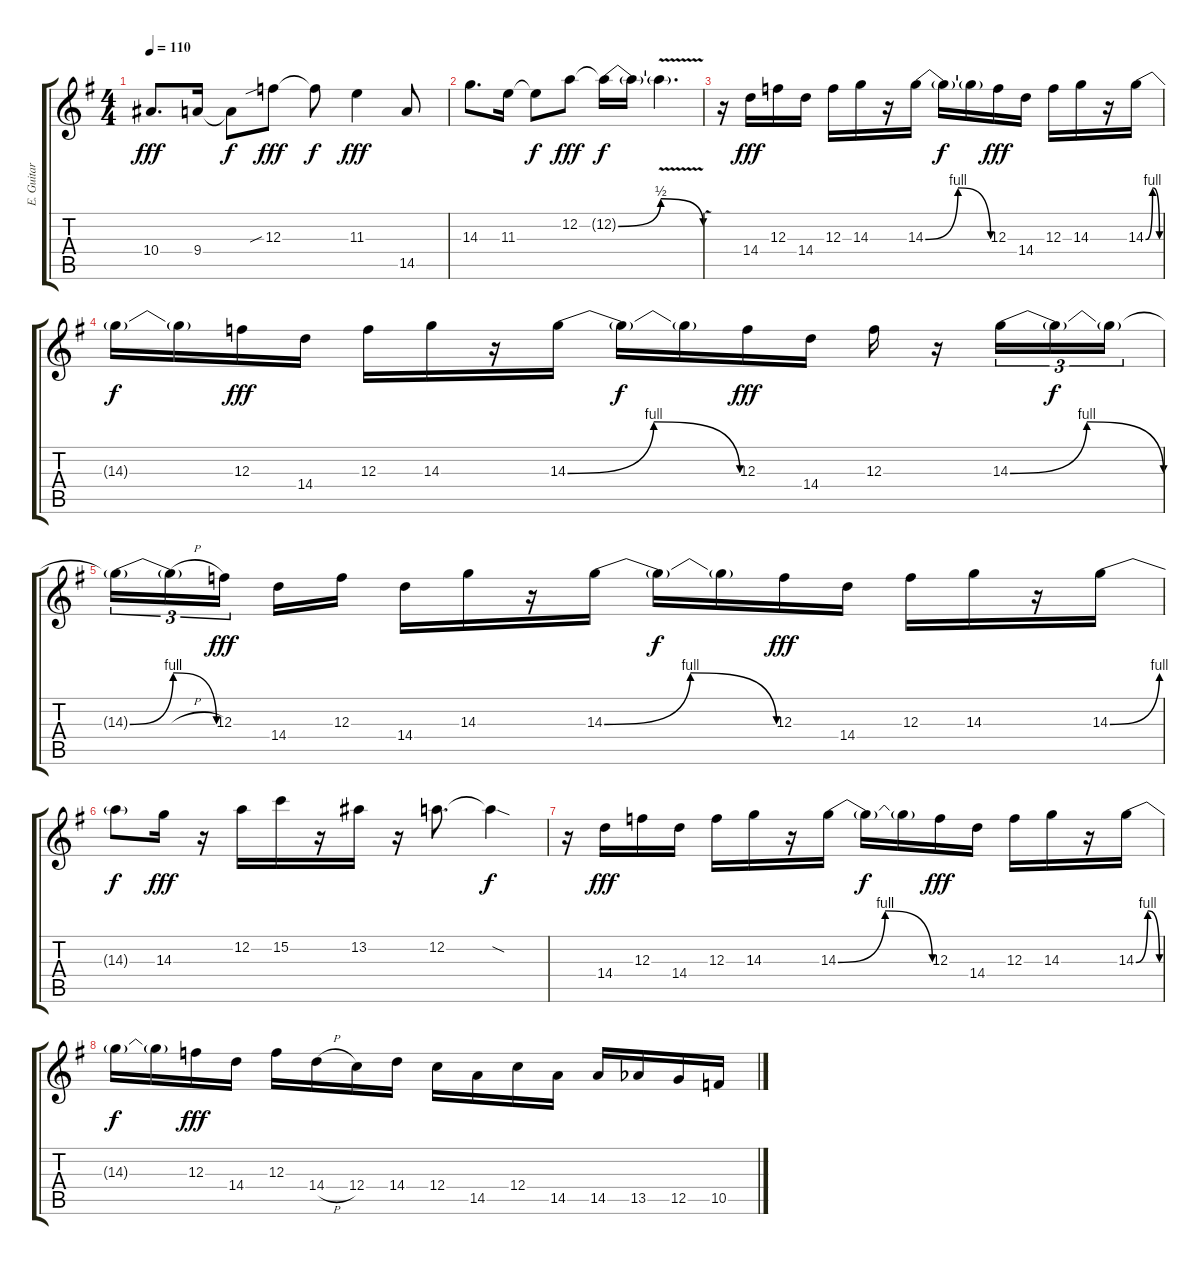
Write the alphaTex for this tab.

\track ("E. Guitar I" "E. Guitar ") {instrument overdrivenguitar}
\staff {score tabs}
\tuning (D4 A3 F3 C3 G2 D2) {hide}
\ts (4 4)
\tempo 110
\clef g2
\ks g
10.4.8{d dy fff} 9.4.16 9.4{t}.8{dy f} 12.3{sib}.8{dy fff} 12.3{t}.8{dy f} 11.3.4{dy fff} 14.5.8 |
14.3.8{d} 11.3.16 11.3{t}.8{dy f} 12.2.8{dy fff} 12.2{be (bendrelease 0 0 30 2 30 2 60 0) t}.16{dy f} 12.2{t}.16 12.2{v t}.4{d} |
r.16 14.4.16{dy fff} 12.3.16 14.4.16 12.3.16 14.3.16 r.16 14.3{be (bendrelease 0 0 30 4 30 4 60 0)}.16 14.3{t}.16{dy f} 14.3{t}.16 12.3.16{dy fff} 14.4.16 12.3.16 14.3.16 r.16 14.3{be (bendrelease 0 0 30 4 30 4 60 0)}.16 |
14.3{t}.16{dy f} 14.3{t}.16 12.3.16{dy fff} 14.4.16 12.3.16 14.3.16 r.16 14.3{be (bendrelease 0 0 30 4 30 4 60 0)}.16 14.3{t}.16{dy f} 14.3{t}.16 12.3.16{dy fff} 14.4.16 12.3.16 r.16 14.3{be (bendrelease 0 0 30 4 30 4 60 0)}.16{tu (3 2)} 14.3{t}.16{tu (3 2) dy f} 14.3{t}.16{tu (3 2)} |
14.3{be (bendrelease 0 0 30 4 30 4 60 0) t}.16{tu (3 2)} 14.3{h t}.16{tu (3 2)} 12.3.16{tu (3 2) dy fff beam splitsecondary} 14.4.16 12.3.16 14.4.16 14.3.16 r.16 14.3{be (bendrelease 0 0 30 4 30 4 60 0)}.16 14.3{t}.16{dy f} 14.3{t}.16 12.3.16{dy fff} 14.4.16 12.3.16 14.3.16 r.16 14.3{be (bend 0 0 60 4)}.16 |
14.3{t}.8{dy f} 14.3.16{dy fff} r.16 12.2.16 15.2.16 r.16 13.2.16 r.16 12.2.8{d} 12.2{sod t}.4{dy f} |
r.16 14.4.16{dy fff} 12.3.16 14.4.16 12.3.16 14.3.16 r.16 14.3{be (bendrelease 0 0 30 4 30 4 60 0)}.16 14.3{t}.16{dy f} 14.3{t}.16 12.3.16{dy fff} 14.4.16 12.3.16 14.3.16 r.16 14.3{be (bendrelease 0 0 30 4 30 4 60 0)}.16 |
14.3{t}.16{dy f} 14.3{t}.16 12.3.16{dy fff} 14.4.16 12.3.16 14.4{h}.16 12.4.16 14.4.16 12.4.16 14.5.16 12.4.16 14.5.16 14.5.16 13.5{acc b}.16 12.5.16 10.5.16
